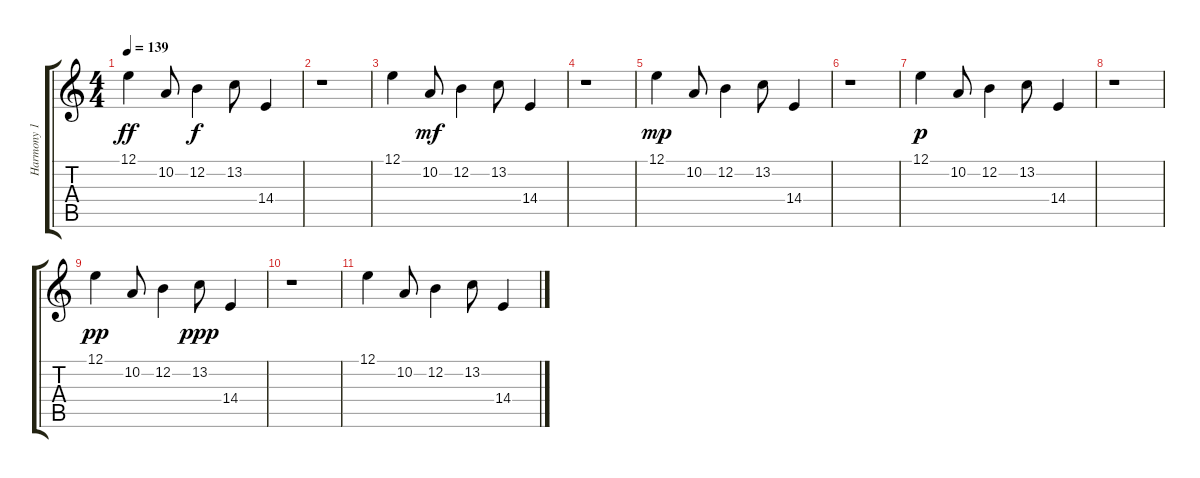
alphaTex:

\track ("Harmony 1" "Harmony 1") {instrument clavinet}
\staff {score tabs}
\tuning (E4 B3 G3 D3 A2 E2) {hide}
\ts (4 4)
\tempo 139
\clef g2
\ks c
12.1.4{dy ff} 10.2.8 12.2.4{dy f} 13.2.8 14.4.4 |
r.1 |
12.1.4 10.2.8{dy mf} 12.2.4 13.2.8 14.4.4 |
r.1 |
12.1.4{dy mp} 10.2.8 12.2.4 13.2.8 14.4.4 |
r.1 |
12.1.4{dy p} 10.2.8 12.2.4 13.2.8 14.4.4 |
r.1 |
12.1.4{dy pp} 10.2.8 12.2.4 13.2.8{dy ppp} 14.4.4 |
r.1 |
12.1.4 10.2.8 12.2.4 13.2.8 14.4.4
